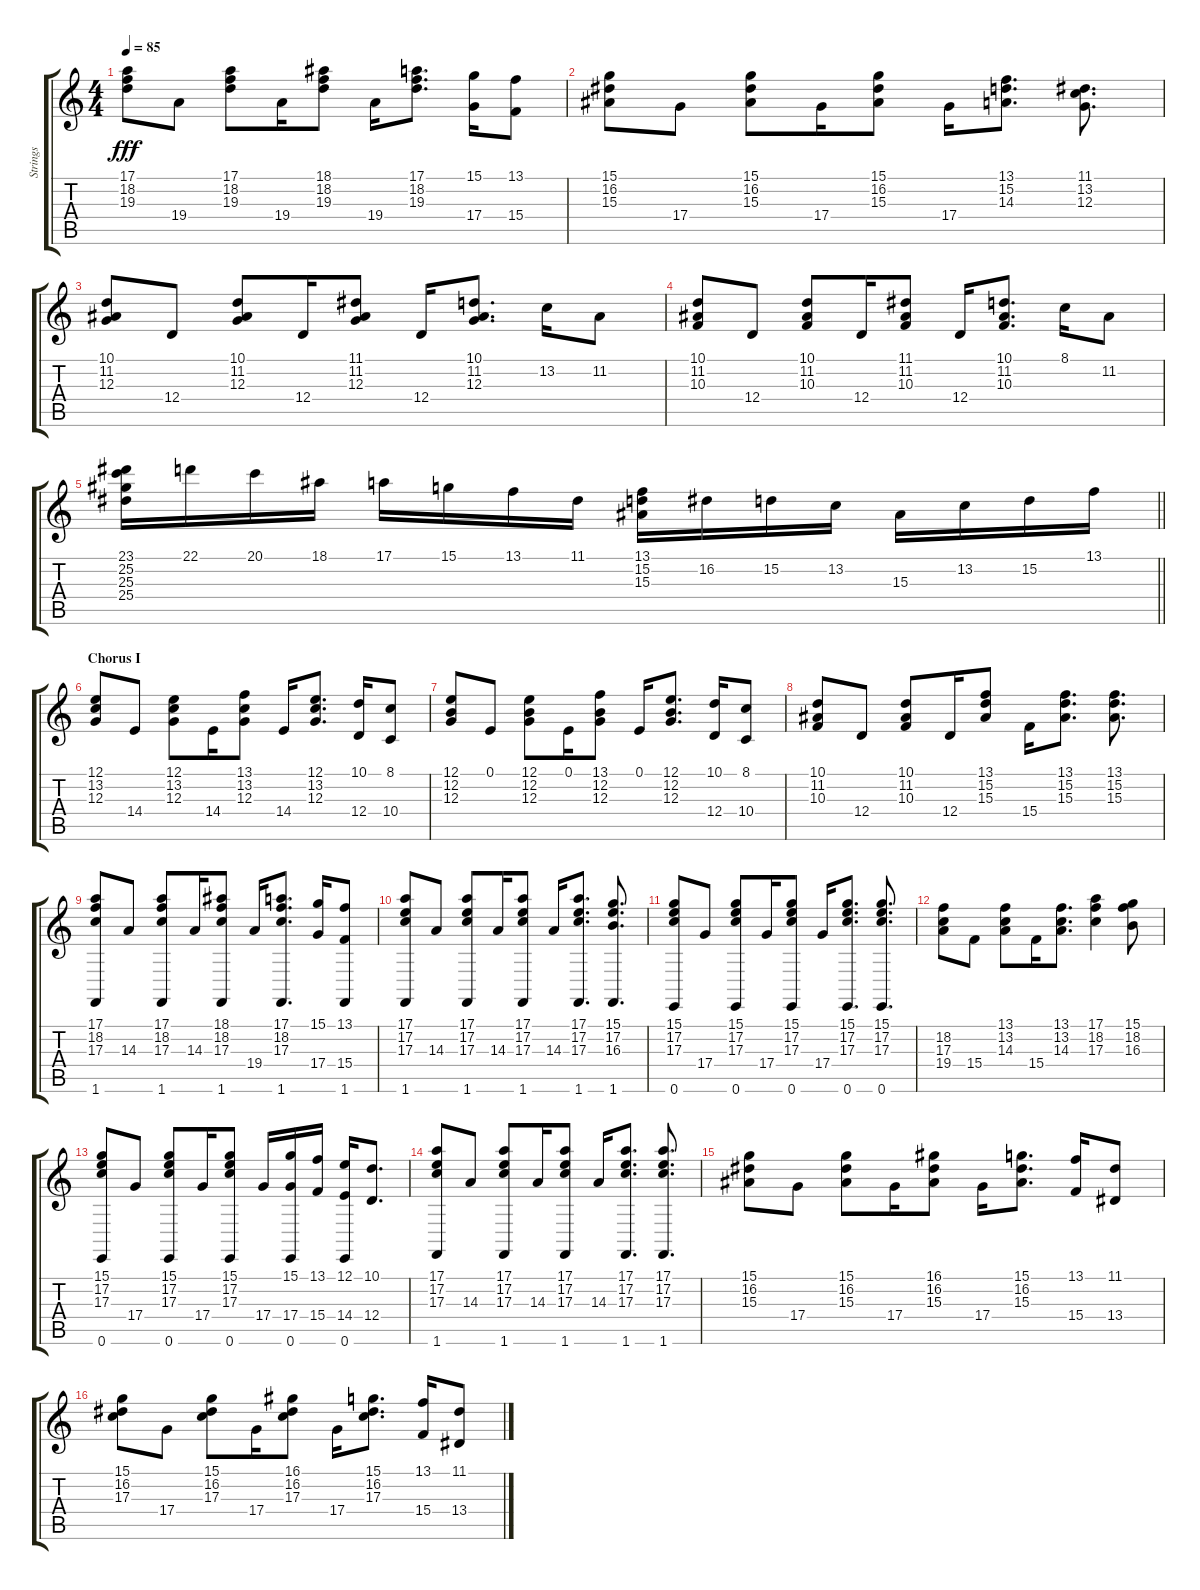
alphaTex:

\track ("Strings" "Strings") {instrument stringensemble1}
\staff {score tabs}
\tuning (E4 B3 G3 D3 A2 E2) {hide}
\ts (4 4)
\tempo 85
\clef g2
\ks c
(17.1 18.2 19.3).8{dy fff} 19.4.8 (17.1 18.2 19.3).8 19.4.16 (18.1 18.2 19.3).8 19.4.16 (17.1 18.2 19.3).8{d} (15.1 17.4).16 (13.1 15.4).8 |
(15.1 16.2 15.3).8 17.4.8 (15.1 16.2 15.3).8 17.4.16 (15.1 16.2 15.3).8 17.4.16 (13.1 15.2 14.3).8{d} (11.1 13.2 12.3).8{d} |
(10.1 11.2 12.3).8 12.4.8 (10.1 11.2 12.3).8 12.4.16 (11.1 11.2 12.3).8 12.4.16 (10.1 11.2 12.3).8{d} 13.2.16 11.2.8 |
(10.1 11.2 10.3).8 12.4.8 (10.1 11.2 10.3).8 12.4.16 (11.1 11.2 10.3).8 12.4.16 (10.1 11.2 10.3).8{d} 8.1.16 11.2.8 |
\barLineRight lightlight
(23.1 25.2 25.3 25.4).16 22.1.16 20.1.16 18.1.16 17.1.16 15.1.16 13.1.16 11.1.16 (13.1 15.2 15.3).16 16.2.16 15.2.16 13.2.16 15.3.16 13.2.16 15.2.16 13.1.16 |
\section ("" "Chorus I")
(12.1 13.2 12.3).8 14.4.8 (12.1 13.2 12.3).8 14.4.16 (13.1 13.2 12.3).8 14.4.16 (12.1 13.2 12.3).8{d} (10.1 12.4).16 (8.1 10.4).8 |
(12.1 12.2 12.3).8 0.1.8 (12.1 12.2 12.3).8 0.1.16 (13.1 12.2 12.3).8 0.1.16 (12.1 12.2 12.3).8{d} (10.1 12.4).16 (8.1 10.4).8 |
(10.1 11.2 10.3).8 12.4.8 (10.1 11.2 10.3).8 12.4.16 (13.1 15.2 15.3).8 15.4.16 (13.1 15.2 15.3).8{d} (13.1 15.2 15.3).8{d} |
(17.1 18.2 17.3 1.6).8 14.3.8 (17.1 18.2 17.3 1.6).8 14.3.16 (18.1 18.2 17.3 1.6).8 19.4.16 (17.1 18.2 17.3 1.6).8{d} (15.1 17.4).16 (13.1 15.4 1.6).8 |
(17.1 17.2 17.3 1.6).8 14.3.8 (17.1 17.2 17.3 1.6).8 14.3.16 (17.1 17.2 17.3 1.6).8 14.3.16 (17.1 17.2 17.3 1.6).8{d} (15.1 17.2 16.3 1.6).8{d} |
(15.1 17.2 17.3 0.6).8 17.4.8 (15.1 17.2 17.3 0.6).8 17.4.16 (15.1 17.2 17.3 0.6).8 17.4.16 (15.1 17.2 17.3 0.6).8{d} (15.1 17.2 17.3 0.6).8{d} |
(18.2 17.3 19.4).8 15.4.8 (13.1 13.2 14.3).8 15.4.16 (13.1 13.2 14.3).8{d} (17.1 18.2 17.3).4 (15.1 18.2 16.3).8 |
(15.1 17.2 17.3 0.6).8 17.4.8 (15.1 17.2 17.3 0.6).8 17.4.16 (15.1 17.2 17.3 0.6).8 17.4.16 (15.1 17.4 0.6).16 (13.1 15.4).16 (12.1 14.4 0.6).16 (10.1 12.4).8{d} |
(17.1 17.2 17.3 1.6).8 14.3.8 (17.1 17.2 17.3 1.6).8 14.3.16 (17.1 17.2 17.3 1.6).8 14.3.16 (17.1 17.2 17.3 1.6).8{d} (17.1 17.2 17.3 1.6).8{d} |
(15.1 16.2 15.3).8 17.4.8 (15.1 16.2 15.3).8 17.4.16 (16.1 16.2 15.3).8 17.4.16 (15.1 16.2 15.3).8{d} (13.1 15.4).16 (11.1 13.4).8 |
(15.1 16.2 17.3).8 17.4.8 (15.1 16.2 17.3).8 17.4.16 (16.1 16.2 17.3).8 17.4.16 (15.1 16.2 17.3).8{d} (13.1 15.4).16 (11.1 13.4).8
